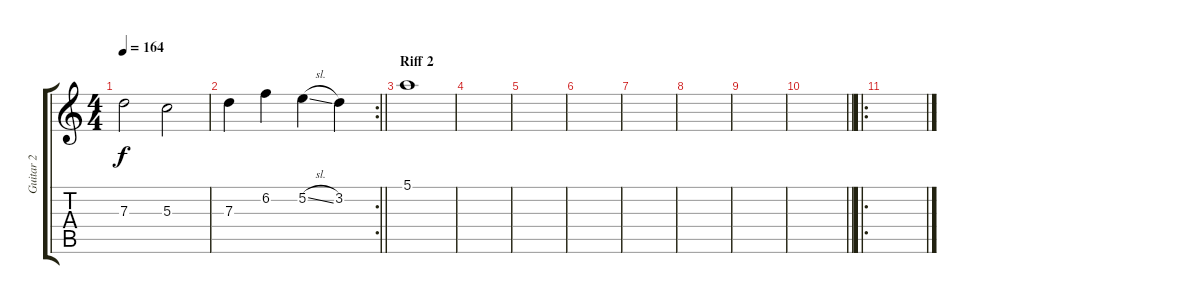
\track ("Guitar 2" "Guitar 2") {instrument overdrivenguitar}
\staff {score tabs}
\tuning (E4 B3 G3 D3 A2 E2) {hide}
\ts (4 4)
\tempo 164
\clef g2
\ks c
7.3.2{dy f} 5.3.2 |
\rc 2
\barLineRight lightlight
7.3.4 6.2.4 5.2{sl}.4 3.2.4 |
\section ("" "Riff 2")
5.1.1 |
|
|
|
|
|
|
\barLineRight lightlight
|
\ro
